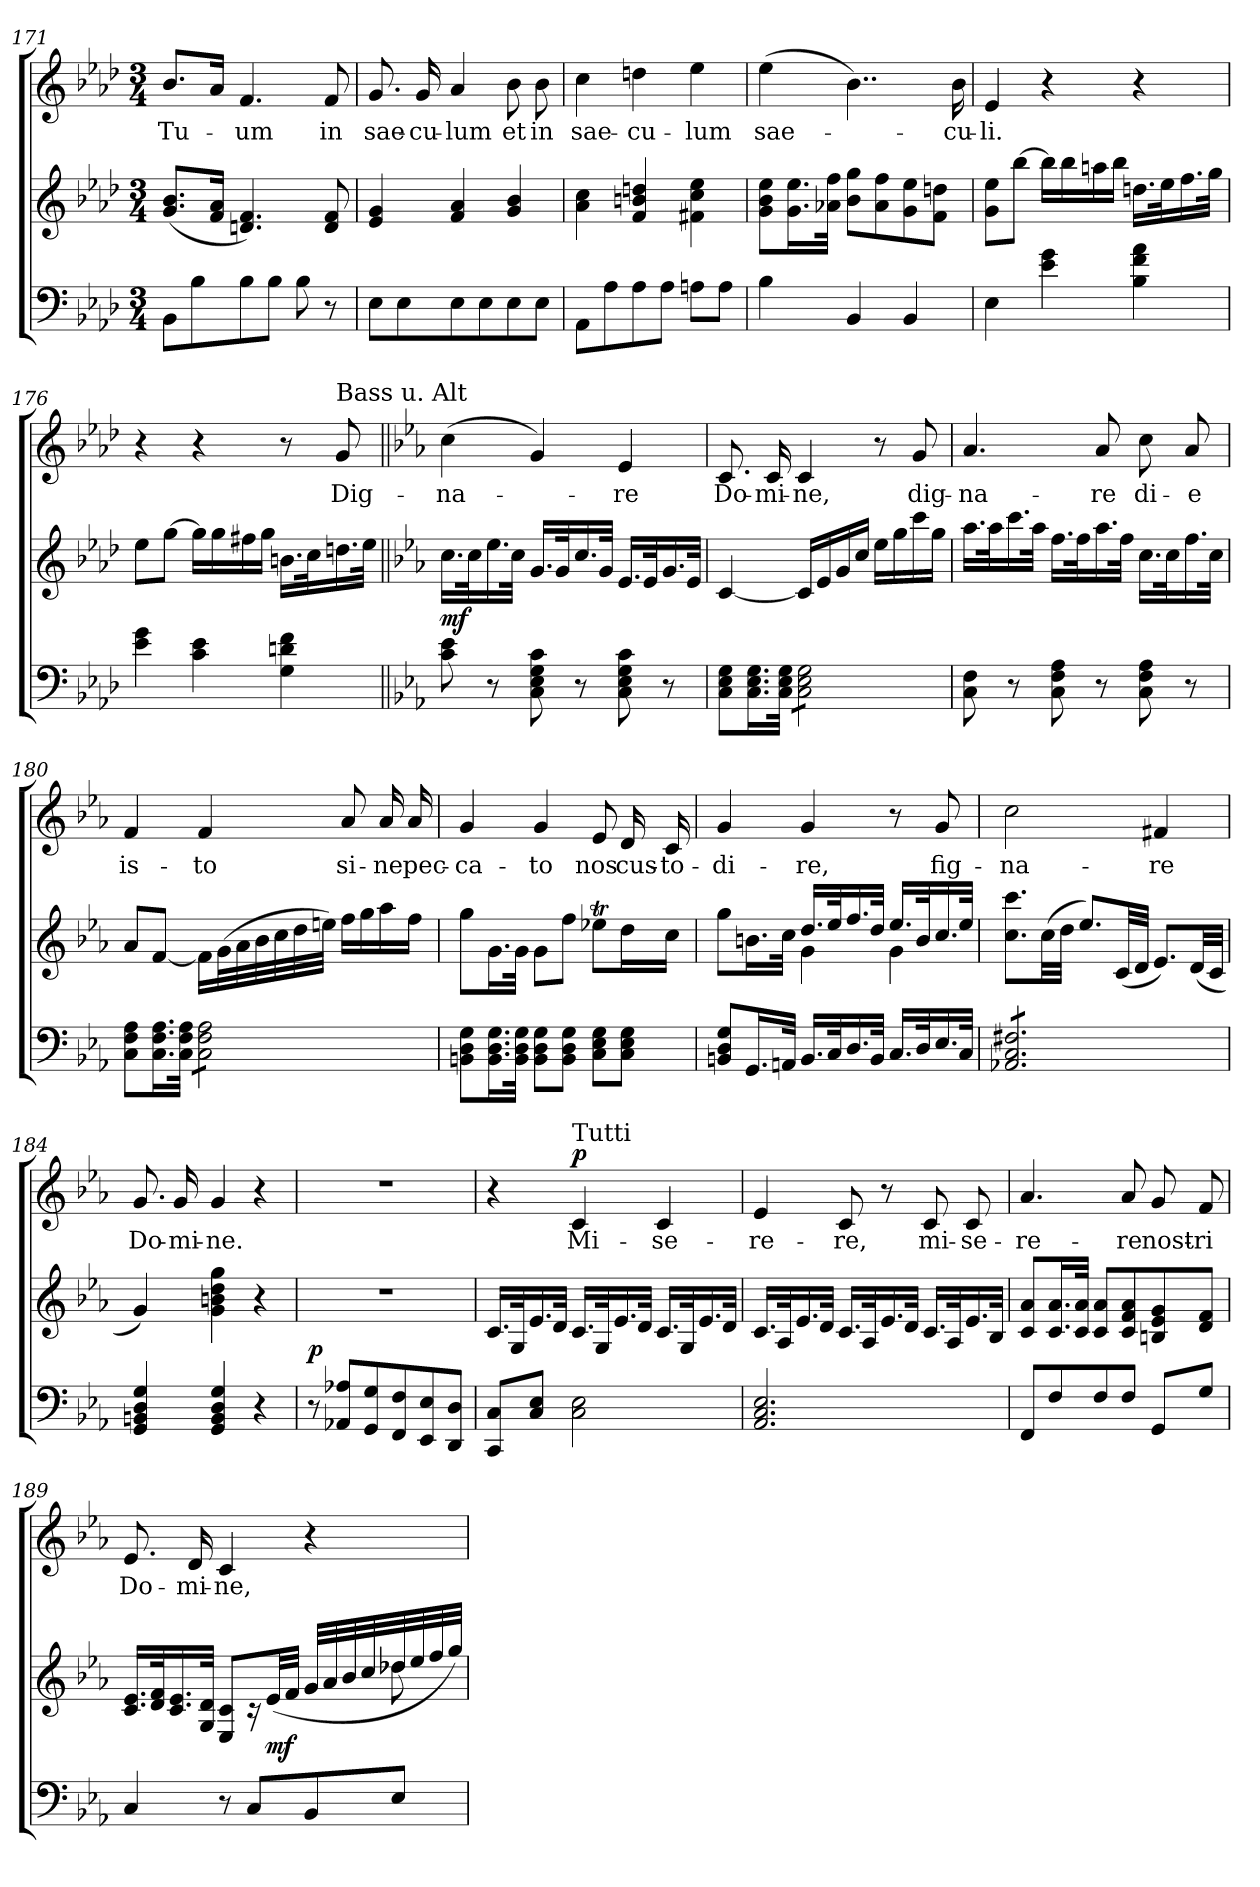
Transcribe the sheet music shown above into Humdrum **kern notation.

**kern	**kern	**dynam	**kern	**text	**dynam
*part2	*part2	*part2	*part1	*part1	*part1
*staff3	*staff2	*staff2/3	*staff1	*staff1	*staff1
*clefF4	*clefG2	*	*clefG2	*	*
*k[b-e-a-d-]	*k[b-e-a-d-]	*	*k[b-e-a-d-]	*	*
*A-:	*A-:	*	*A-:	*	*
*M3/4	*M3/4	*	*M3/4	*	*
=171	=171	=171	=171	=171	=171
!	!	!	!	!LO:LY:b	!
8BB-\L	(<8.g/ 8.b-/L	.	8.b-/L	Tu-	.
8B-\	.	.	.	.	.
.	16f/ 16a-/Jk	.	16a-/Jk	.	.
!	!	!	!	!LO:LY:b	!
8B-\	4.dn/ 4.f/)	.	4.f/	-um	.
8B-\J	.	.	.	.	.
8B-\	.	.	.	.	.
!	!	!	!	!LO:LY:b	!
8r	8d/ 8f/	.	8f/	in	.
=172	=172	=172	=172	=172	=172
!	!	!	!	!LO:LY:b	!
8E-\L	4e-/ 4g/	.	8.g/	sae-	.
8E-\	.	.	.	.	.
!	!	!	!	!LO:LY:b	!
.	.	.	16g/	-cu-	.
!	!	!	!	!LO:LY:b	!
8E-\	4f/ 4a-/	.	4a-/	-lum	.
8E-\	.	.	.	.	.
!	!	!	!	!LO:LY:b	!
8E-\	4g/ 4b-/	.	8b-\	et	.
!	!	!	!	!LO:LY:b	!
8E-\J	.	.	8b-\	in	.
!!LO:LB:g=z
=173	=173	=173	=173	=173	=173
!	!	!	!	!LO:LY:b	!
8AA-\L	4a-\ 4cc\	.	4cc\	sae-	.
8A-\	.	.	.	.	.
!	!	!	!	!LO:LY:b	!
8A-\	4f/ 4bn/ 4ddn/	.	4ddn\	-cu-	.
8A-\J	.	.	.	.	.
!	!	!	!	!LO:LY:b	!
8An\L	4f#X\ 4cc\ 4ee-\	.	4ee-\	-lum	.
8A\J	.	.	.	.	.
=174	=174	=174	=174	=174	=174
!	!	!	!	!LO:LY:b	!
4B-\	8g\ 8b-\ 8ee-\L	.	(>4ee-\	sae-	.
.	16.g\ 16.ee-\L	.	.	.	.
.	32a-X\ 32ff\JJk	.	.	.	.
4BB-/	8b-\ 8gg\L	.	4..b-\)	.	.
.	8a-\ 8ff\	.	.	.	.
4BB-/	8g\ 8ee-\	.	.	.	.
.	8f\ 8ddn\J	.	.	.	.
!	!	!	!	!LO:LY:b	!
.	.	.	16b-\	-cu-	.
=175	=175	=175	=175	=175	=175
!	!	!	!	!LO:LY:b	!
4E-\	8g\ 8ee-\L	.	4e-/	-li.	.
.	[8bb-\J	.	.	.	.
4e-\ 4g\	16bb-\LL]	.	4r	.	.
.	16bb-\	.	.	.	.
.	16aan\	.	.	.	.
.	16bb-\JJ	.	.	.	.
4B-\ 4f\ 4a-\	16.ddn\LL	.	4r	.	.
.	32ee-\k	.	.	.	.
.	16.ff\	.	.	.	.
.	32gg\JJk	.	.	.	.
=176	=176	=176	=176	=176	=176
4e-\ 4g\	8ee-\L	.	4r	.	.
.	[8gg\J	.	.	.	.
4c\ 4e-\	16gg\LL]	.	4r	.	.
.	16gg\	.	.	.	.
.	16ff#X\	.	.	.	.
.	16gg\JJ	.	.	.	.
4G\ 4dn\ 4f\	16.bn\LL	.	8r	.	.
.	32cc\k	.	.	.	.
!	!	!	!LO:TX:a:t=Bass u. Alt	!	!
!	!	!	!	!LO:LY:b	!
.	16.ddn\	.	8g/	Dig-	.
.	32ee-\JJk	.	.	.	.
!!LO:LB:g=z
=177||	=177||	=177||	=177||	=177||	=177||
*k[b-e-a-]	*k[b-e-a-]	*	*k[b-e-a-]	*	*
*E-:	*E-:	*	*E-:	*	*
!	!	!LO:DY:b	!	!LO:LY:b	!
8c\ 8e-\	16.cc\LL	mf	(>4cc\	-na-	.
.	32cc\k	.	.	.	.
8r	16.ee-\	.	.	.	.
.	32cc\JJk	.	.	.	.
8C\ 8E-\ 8G\ 8c\	16.g/LL	.	4g/)	.	.
.	32g/k	.	.	.	.
8r	16.cc/	.	.	.	.
.	32g/JJk	.	.	.	.
!	!	!	!	!LO:LY:b	!
8C\ 8E-\ 8G\ 8c\	16.e-/LL	.	4e-/	-re	.
.	32e-/k	.	.	.	.
8r	16.g/	.	.	.	.
.	32e-/JJk	.	.	.	.
=178	=178	=178	=178	=178	=178
!	!	!	!	!LO:LY:b	!
8C\ 8E-\ 8G\L	[4c/	.	8.c/	Do-	.
16.C\ 16.E-\ 16.G\L	.	.	.	.	.
!	!	!	!	!LO:LY:b	!
.	.	.	16c/	-mi-	.
32C\ 32E-\ 32G\JJk	.	.	.	.	.
!	!	!	!	!LO:LY:b	!
*tremolo	*	*	*	*	*
8C\ 8E-\ 8G\L	16c/LL]	.	4c/	-ne,	.
.	16e-/	.	.	.	.
8C\ 8E-\ 8G\	16g/	.	.	.	.
.	16cc/JJ	.	.	.	.
8C\ 8E-\ 8G\	16ee-\LL	.	8r	.	.
.	16gg\	.	.	.	.
!	!	!	!	!LO:LY:b	!
8C\ 8E-\ 8G\J	16ccc\	.	8g/	dig-	.
*Xtremolo	*	*	*	*	*
.	16gg\JJ	.	.	.	.
=179	=179	=179	=179	=179	=179
!	!	!	!	!LO:LY:b	!
8C\ 8F\	16.aa-\LL	.	4.a-/	-na-	.
.	32aa-\k	.	.	.	.
8r	16.ccc\	.	.	.	.
.	32aa-\JJk	.	.	.	.
8C\ 8F\ 8A-\	16.ff\LL	.	.	.	.
.	32ff\k	.	.	.	.
!	!	!	!	!LO:LY:b	!
8r	16.aa-\	.	8a-/	-re	.
.	32ff\JJk	.	.	.	.
!	!	!	!	!LO:LY:b	!
8C\ 8F\ 8A-\	16.cc\LL	.	8cc\	di-	.
.	32cc\k	.	.	.	.
!	!	!	!	!LO:LY:b	!
8r	16.ff\	.	8a-/	-e	.
.	32cc\JJk	.	.	.	.
!!LO:PB:g=z
=180	=180	=180	=180	=180	=180
!	!	!	!	!LO:LY:b	!
8C\ 8F\ 8A-\L	8a-/L	.	4f/	is-	.
16.C\ 16.F\ 16.A-\L	[8f/J	.	.	.	.
32C\ 32F\ 32A-\JJk	.	.	.	.	.
!	!	!	!	!LO:LY:b	!
*tremolo	*	*	*	*	*
8C\ 8F\ 8A-\L	16f\LL]	.	4f/	-to	.
.	(>32g\L	.	.	.	.
.	32a-\	.	.	.	.
8C\ 8F\ 8A-\	32b-\	.	.	.	.
.	32cc\	.	.	.	.
.	32dd\	.	.	.	.
.	32een\JJJ)	.	.	.	.
!	!	!	!	!LO:LY:b	!
8C\ 8F\ 8A-\	16ff\LL	.	8a-/	si-	.
.	16gg\	.	.	.	.
!	!	!	!	!LO:LY:b	!
8C\ 8F\ 8A-\J	16aa-\	.	16a-/	-ne	.
*Xtremolo	*	*	*	*	*
!	!	!	!	!LO:LY:b	!
.	16ff\JJ	.	16a-/	pec-	.
=181	=181	=181	=181	=181	=181
!	!	!	!	!LO:LY:b	!
8BBn\ 8D\ 8G\L	8gg\L	.	4g/	-ca-	.
16.BB\ 16.D\ 16.G\L	16.g\L	.	.	.	.
32BB\ 32D\ 32G\JJk	32g\JJk	.	.	.	.
!	!	!	!	!LO:LY:b	!
8BB\ 8D\ 8G\L	8g\L	.	4g/	-to	.
8BB\ 8D\ 8G\J	8ff\J	.	.	.	.
!	!	!	!	!LO:LY:b	!
8C\ 8E-\ 8G\L	8ee-XT\L	.	8e-/	nos	.
!	!	!	!	!LO:LY:b	!
8C\ 8E-\ 8G\J	16dd\L	.	16d/	cus-	.
!	!	!	!	!LO:LY:b	!
.	16cc\JJ	.	16c/	-to-	.
=182	=182	=182	=182	=182	=182
*	*^	*	*	*	*
!	!	!	!	!	!LO:LY:b	!
8BBn/ 8D/ 8G/L	8gg\L	4ryy	.	4g/	-di-	.
16.GG/L	16.bn\L	.	.	.	.	.
32AAn/JJk	32cc\JJk	.	.	.	.	.
!	!	!	!	!	!LO:LY:b	!
16.BB/LL	16.dd/LL	4g\	.	4g/	-re,	.
32C/k	32ee-/k	.	.	.	.	.
16.D/	16.ff/	.	.	.	.	.
32BB/JJk	32dd/JJk	.	.	.	.	.
16.C/LL	16.ee-/LL	4g\	.	8r	.	.
32D/k	32b/k	.	.	.	.	.
!	!	!	!	!	!LO:LY:b	!
16.E-/	16.cc/	.	.	8g/	fig-	.
32C/JJk	32ee-/JJk	.	.	.	.	.
*	*v	*v	*	*	*	*
!!LO:LB:g=z
=183	=183	=183	=183	=183	=183
!	!	!	!	!LO:LY:b	!
*tremolo	*	*	*	*	*
8AA-X/ 8C/ 8F#X/L	8.cc\ 8.ccc\L	.	2cc\	-na-	.
8AA-X/ 8C/ 8F#X/	.	.	.	.	.
.	(>32cc\LL	.	.	.	.
.	32dd\JJJ	.	.	.	.
8AA-X/ 8C/ 8F#X/	8.ee-/L)	.	.	.	.
8AA-X/ 8C/ 8F#X/	.	.	.	.	.
.	(<32c/LL	.	.	.	.
.	32d/JJJ	.	.	.	.
!	!	!	!	!LO:LY:b	!
8AA-X/ 8C/ 8F#X/	8.e-/L)	.	4f#X/	-re	.
8AA-X/ 8C/ 8F#X/J	.	.	.	.	.
*Xtremolo	*	*	*	*	*
.	(<32d/LL	.	.	.	.
.	32c/JJJ	.	.	.	.
=184	=184	=184	=184	=184	=184
!	!	!	!	!LO:LY:b	!
4GG/ 4BBn/ 4D/ 4G/	4g/)	.	8.g/	Do-	.
!	!	!	!	!LO:LY:b	!
.	.	.	16g/	-mi-	.
!	!	!	!	!LO:LY:b	!
4GG/ 4BB/ 4D/ 4G/	4g\ 4bn\ 4dd\ 4gg\	.	4g/	-ne.	.
4r	4r	.	4r	.	.
=185	=185	=185	=185	=185	=185
!	!	!LO:DY:a=2	!	!	!
8r	2.r	p	2.r	.	.
8AA-X/ 8A-X/L	.	.	.	.	.
8GG/ 8G/	.	.	.	.	.
8FF/ 8F/	.	.	.	.	.
8EE-/ 8E-/	.	.	.	.	.
8DD/ 8D/J	.	.	.	.	.
=186	=186	=186	=186	=186	=186
8CC/ 8C/L	16.c/LL	.	4r	.	.
.	32G/k	.	.	.	.
8C/ 8E-/J	16.e-/	.	.	.	.
.	32d/JJk	.	.	.	.
!	!	!	!LO:TX:a:t=Tutti	!	!
!	!	!	!	!LO:LY:b	!LO:DY:a
2C\ 2E-\	16.c/LL	.	4c/	Mi-	p
.	32G/k	.	.	.	.
.	16.e-/	.	.	.	.
.	32d/JJk	.	.	.	.
!	!	!	!	!LO:LY:b	!
.	16.c/LL	.	4c/	-se-	.
.	32G/k	.	.	.	.
.	16.e-/	.	.	.	.
.	32d/JJk	.	.	.	.
!!LO:LB:g=z
=187	=187	=187	=187	=187	=187
!	!	!	!	!LO:LY:b	!
2.AA-/ 2.C/ 2.E-/	16.c/LL	.	4e-/	-re-	.
.	32A-/k	.	.	.	.
.	16.e-/	.	.	.	.
.	32d/JJk	.	.	.	.
!	!	!	!	!LO:LY:b	!
.	16.c/LL	.	8c/	-re,	.
.	32A-/k	.	.	.	.
.	16.e-/	.	8r	.	.
.	32d/JJk	.	.	.	.
!	!	!	!	!LO:LY:b	!
.	16.c/LL	.	8c/	mi-	.
.	32A-/k	.	.	.	.
!	!	!	!	!LO:LY:b	!
.	16.e-/	.	8c/	-se-	.
.	32B-/JJk	.	.	.	.
=188	=188	=188	=188	=188	=188
!	!	!	!	!LO:LY:b	!
8FF/L	8c/ 8a-/L	.	4.a-/	-re-	.
8F/	16.c/ 16.a-/L	.	.	.	.
.	32c/ 32a-/JJk	.	.	.	.
8F/	8c/ 8a-/L	.	.	.	.
!	!	!	!	!LO:LY:b	!
8F/J	8c/ 8f/ 8a-/	.	8a-/	-re	.
!	!	!	!	!LO:LY:b	!
8GG/L	8Bn/ 8e-/ 8g/	.	8g/	nost-	.
!	!	!	!	!LO:LY:b	!
8G/J	8d/ 8f/J	.	8f/	-ri	.
=189	=189	=189	=189	=189	=189
*	*^	*	*	*	*
!	!	!	!	!	!LO:LY:b	!
4C/	16.c/ 16.e-/LL	2ryy	.	8.e-/	Do-	.
.	32d/ 32f/k	.	.	.	.	.
.	16.c/ 16.e-/	.	.	.	.	.
!	!	!	!	!	!LO:LY:b	!
.	.	.	.	16d/	-mi-	.
.	32G/ 32d/JJk	.	.	.	.	.
!	!	!	!	!	!LO:LY:b	!
8r	8E-/ 8c/L	.	.	4c/	-ne,	.
8C/L	16r	.	.	.	.	.
!	!	!	!LO:DY:b	!	!	!
.	(>32e-/LL	.	mf	.	.	.
.	32f/JJJ	.	.	.	.	.
8BB-/	32g/LLL	8ryy	.	4r	.	.
.	32a-/	.	.	.	.	.
.	32b-/	.	.	.	.	.
.	32cc/	.	.	.	.	.
8E-/J	32dd-X/	8dd-\	.	.	.	.
.	32ee-/	.	.	.	.	.
.	32ff/	.	.	.	.	.
.	32gg/JJJ)	.	.	.	.	.
*	*v	*v	*	*	*	*
=	=	=	=	=	=
*-	*-	*-	*-	*-	*-
